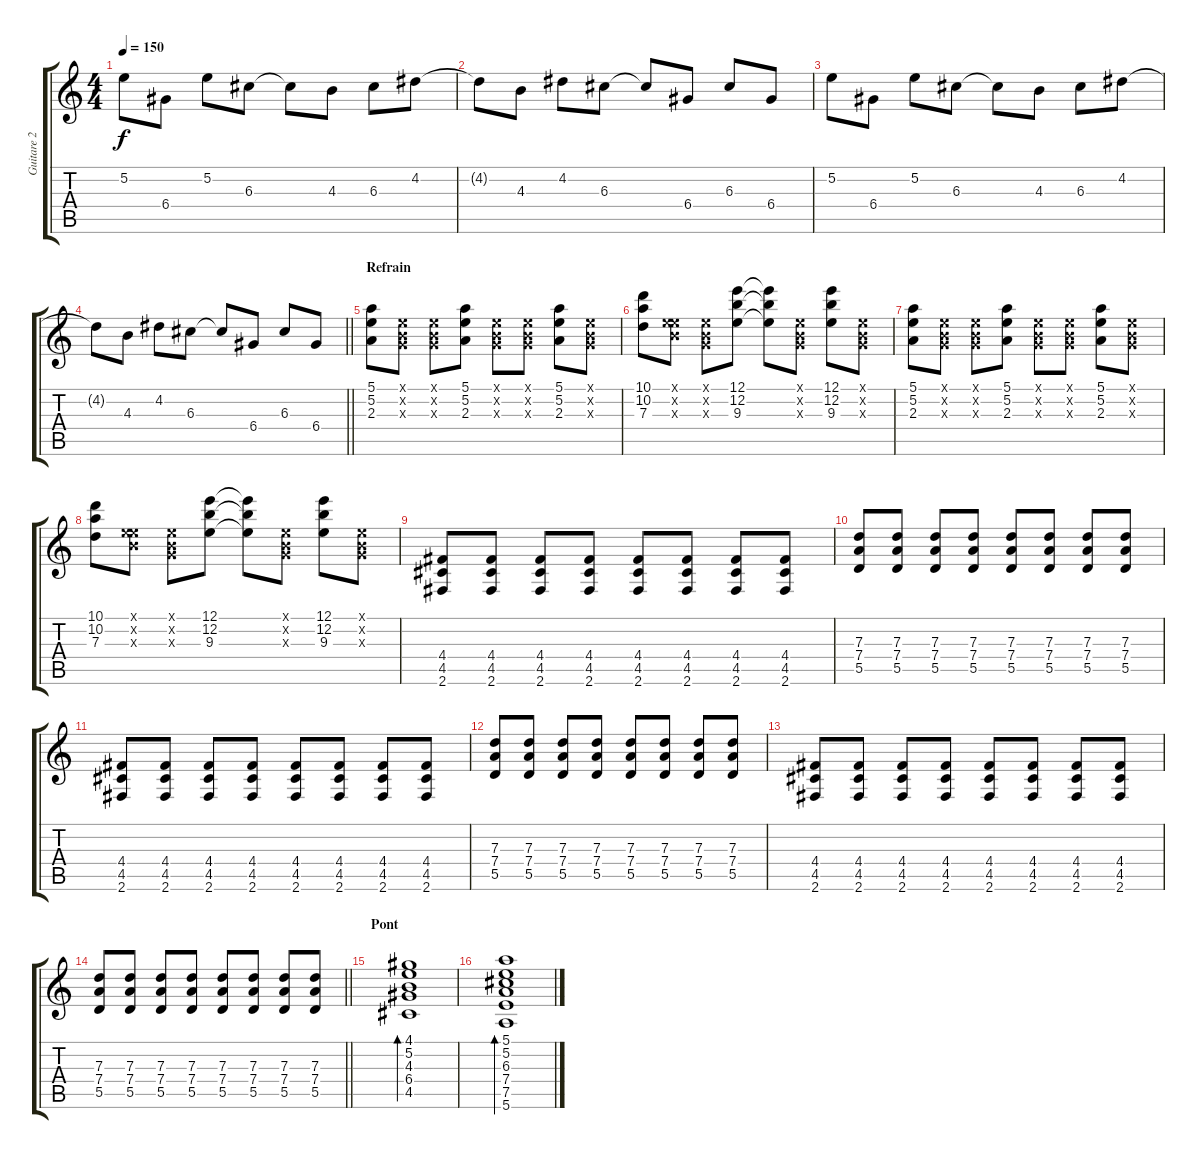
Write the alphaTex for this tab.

\track ("Guitare 2" "Guitare 2") {instrument electricguitarclean}
\staff {score tabs}
\tuning (E4 B3 G3 D3 A2 E2) {hide}
\ts (4 4)
\tempo 150
\clef g2
\ks c
5.2.8{dy f} 6.4.8 5.2.8 6.3.8 6.3{t}.8 4.3.8 6.3.8 4.2.8 |
4.2{t}.8 4.3.8 4.2.8 6.3.8 6.3{t}.8 6.4.8 6.3.8 6.4.8 |
5.2.8 6.4.8 5.2.8 6.3.8 6.3{t}.8 4.3.8 6.3.8 4.2.8 |
\barLineRight lightlight
4.2{t}.8 4.3.8 4.2.8 6.3.8 6.3{t}.8 6.4.8 6.3.8 6.4.8 |
\section ("" "Refrain")
(5.1 5.2 2.3).8 (0.1{x} 0.2{x} 0.3{x}).8 (0.1{x} 0.2{x} 0.3{x}).8 (5.1 5.2 2.3).8 (0.1{x} 0.2{x} 0.3{x}).8 (0.1{x} 0.2{x} 0.3{x}).8 (5.1 5.2 2.3).8 (0.1{x} 0.2{x} 0.3{x}).8 |
(10.1 10.2 7.3).8 (0.1{x} 0.2{x} 9.3{x}).8 (0.1{x} 0.2{x} 0.3{x}).8 (12.1 12.2 9.3).8 (12.1{t} 12.2{t} 9.3{t}).8 (0.1{x} 0.2{x} 0.3{x}).8 (12.1 12.2 9.3).8 (0.1{x} 0.2{x} 0.3{x}).8 |
(5.1 5.2 2.3).8 (0.1{x} 0.2{x} 0.3{x}).8 (0.1{x} 0.2{x} 0.3{x}).8 (5.1 5.2 2.3).8 (0.1{x} 0.2{x} 0.3{x}).8 (0.1{x} 0.2{x} 0.3{x}).8 (5.1 5.2 2.3).8 (0.1{x} 0.2{x} 0.3{x}).8 |
(10.1 10.2 7.3).8 (0.1{x} 0.2{x} 9.3{x}).8 (0.1{x} 0.2{x} 0.3{x}).8 (12.1 12.2 9.3).8 (12.1{t} 12.2{t} 9.3{t}).8 (0.1{x} 0.2{x} 0.3{x}).8 (12.1 12.2 9.3).8 (0.1{x} 0.2{x} 0.3{x}).8 |
(4.4 4.5 2.6).8 (4.4 4.5 2.6).8 (4.4 4.5 2.6).8 (4.4 4.5 2.6).8 (4.4 4.5 2.6).8 (4.4 4.5 2.6).8 (4.4 4.5 2.6).8 (4.4 4.5 2.6).8 |
(7.3 7.4 5.5).8 (7.3 7.4 5.5).8 (7.3 7.4 5.5).8 (7.3 7.4 5.5).8 (7.3 7.4 5.5).8 (7.3 7.4 5.5).8 (7.3 7.4 5.5).8 (7.3 7.4 5.5).8 |
(4.4 4.5 2.6).8 (4.4 4.5 2.6).8 (4.4 4.5 2.6).8 (4.4 4.5 2.6).8 (4.4 4.5 2.6).8 (4.4 4.5 2.6).8 (4.4 4.5 2.6).8 (4.4 4.5 2.6).8 |
(7.3 7.4 5.5).8 (7.3 7.4 5.5).8 (7.3 7.4 5.5).8 (7.3 7.4 5.5).8 (7.3 7.4 5.5).8 (7.3 7.4 5.5).8 (7.3 7.4 5.5).8 (7.3 7.4 5.5).8 |
(4.4 4.5 2.6).8 (4.4 4.5 2.6).8 (4.4 4.5 2.6).8 (4.4 4.5 2.6).8 (4.4 4.5 2.6).8 (4.4 4.5 2.6).8 (4.4 4.5 2.6).8 (4.4 4.5 2.6).8 |
\barLineRight lightlight
(7.3 7.4 5.5).8 (7.3 7.4 5.5).8 (7.3 7.4 5.5).8 (7.3 7.4 5.5).8 (7.3 7.4 5.5).8 (7.3 7.4 5.5).8 (7.3 7.4 5.5).8 (7.3 7.4 5.5).8 |
\section ("" "Pont")
(4.1 5.2 4.3 6.4 4.5).1{bd 120} |
(5.1 5.2 6.3 7.4 7.5 5.6).1{bd 120}
